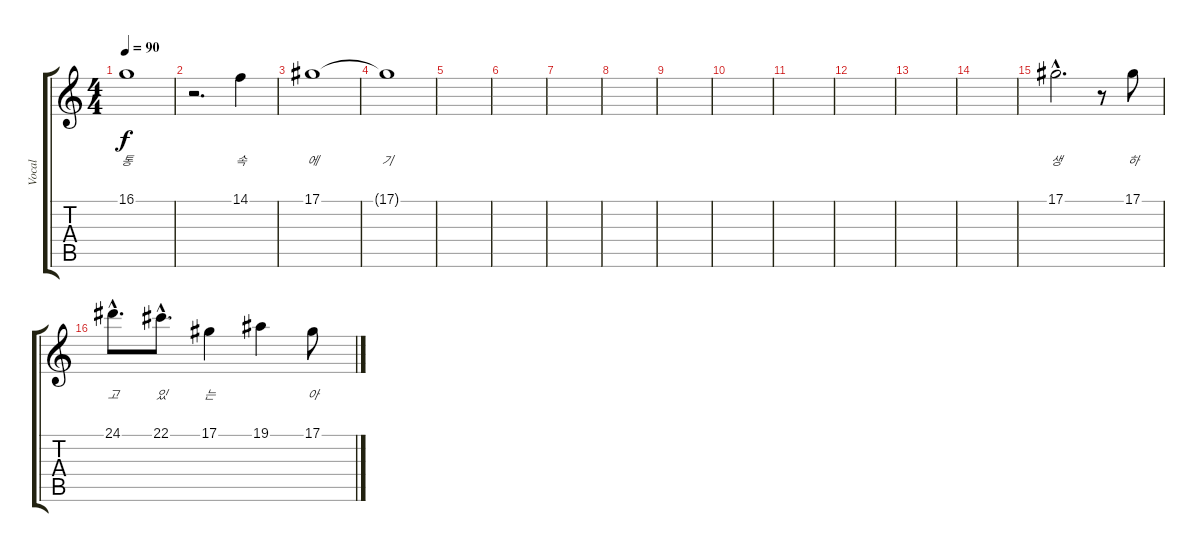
\track ("Vocal" "Vocal") {instrument flute}
\staff {score tabs}
\tuning (Eb4 Bb3 Gb3 Db3 Ab2 Eb2) {hide}
\ts (4 4)
\tempo 90
\clef g2
\ks c
16.1.1{lyrics (0 "통") lyrics (1 "") lyrics (2 "") lyrics (3 "") lyrics (4 "") dy f} |
r.2{d} 14.1.4{lyrics (0 "속") lyrics (1 "") lyrics (2 "") lyrics (3 "") lyrics (4 "")} |
17.1.1{lyrics (0 "에") lyrics (1 "") lyrics (2 "") lyrics (3 "") lyrics (4 "")} |
17.1{t}.1{lyrics (0 "기") lyrics (1 "") lyrics (2 "") lyrics (3 "") lyrics (4 "")} |
|
|
|
|
|
|
|
|
|
|
17.1{hac}.2{d lyrics (0 "생") lyrics (1 "") lyrics (2 "") lyrics (3 "") lyrics (4 "")} r.8 17.1.8{lyrics (0 "하") lyrics (1 "") lyrics (2 "") lyrics (3 "") lyrics (4 "")} |
24.1{hac}.8{d lyrics (0 "고") lyrics (1 "") lyrics (2 "") lyrics (3 "") lyrics (4 "")} 22.1{hac}.8{d lyrics (0 "있") lyrics (1 "") lyrics (2 "") lyrics (3 "") lyrics (4 "")} 17.1.4{lyrics (0 "는") lyrics (1 "") lyrics (2 "") lyrics (3 "") lyrics (4 "")} 19.1.4{lyrics (0 "") lyrics (1 "") lyrics (2 "") lyrics (3 "") lyrics (4 "")} 17.1.8{lyrics (0 "아") lyrics (1 "") lyrics (2 "") lyrics (3 "") lyrics (4 "")}
